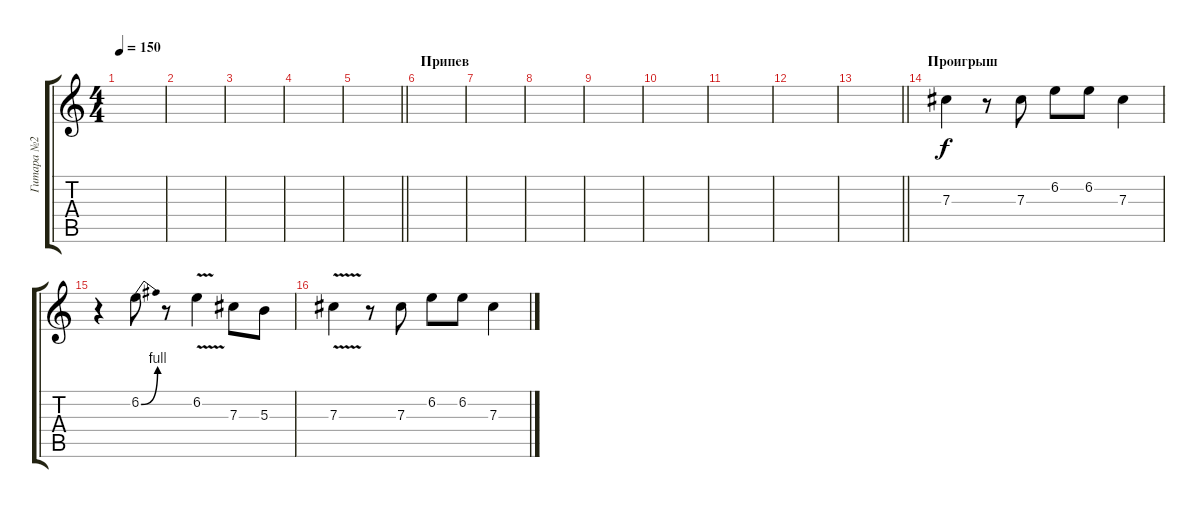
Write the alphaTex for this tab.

\track ("Гитара №2" "Гитара №2") {instrument overdrivenguitar}
\staff {score tabs}
\tuning (Eb4 Bb3 Gb3 Db3 Ab2 Db2) {hide}
\ts (4 4)
\tempo 150
\clef g2
\ks c
|
|
|
|
\barLineRight lightlight
|
\section ("" "Припев")
|
|
|
|
|
|
|
\barLineRight lightlight
|
\section ("" "Проигрыш")
7.3.4 r.8 7.3.8 6.2.8 6.2.8 7.3.4 |
r.4 6.2{be (bend 0 0 60 4)}.8 r.8 6.2{v}.4 7.3.8 5.3.8 |
7.3{v}.4 r.8 7.3.8 6.2.8 6.2.8 7.3.4
